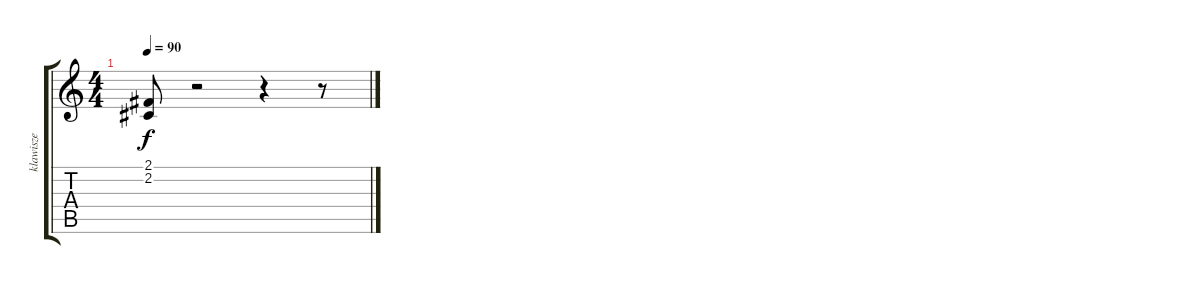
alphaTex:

\track ("klawisze" "klawisze") {instrument rockorgan}
\staff {score tabs}
\tuning (E4 B3 G3 D3 A2 E2) {hide}
\ts (4 4)
\tempo 90
\clef g2
\ks c
(2.1 2.2).8{dy f} r.2 r.4 r.8
